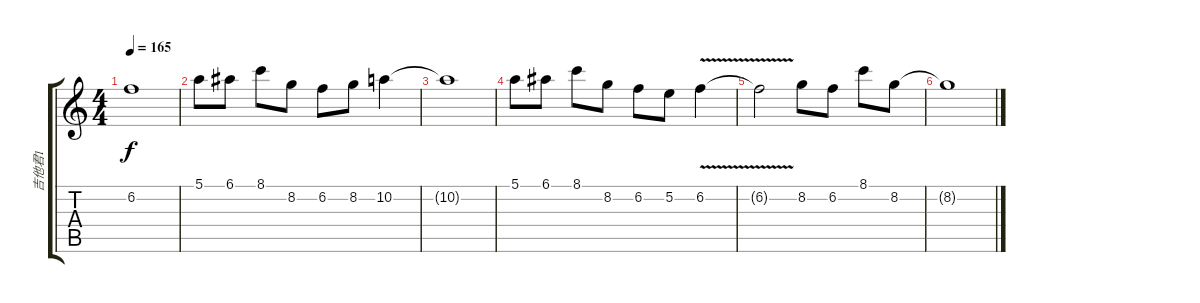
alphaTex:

\track ("吉他君1" "吉他君1") {instrument acousticguitarsteel}
\staff {score tabs}
\tuning (E4 B3 G3 D3 A2 E2) {hide}
\ts (4 4)
\tempo 165
\clef g2
\ks c
6.2{t}.1{dy f} |
5.1.8 6.1.8 8.1.8 8.2.8 6.2.8 8.2.8 10.2.4 |
10.2{t}.1 |
5.1.8 6.1.8 8.1.8 8.2.8 6.2.8 5.2.8 6.2{v}.4 |
6.2{t}.2 8.2.8 6.2.8 8.1.8 8.2.8 |
8.2{t}.1
